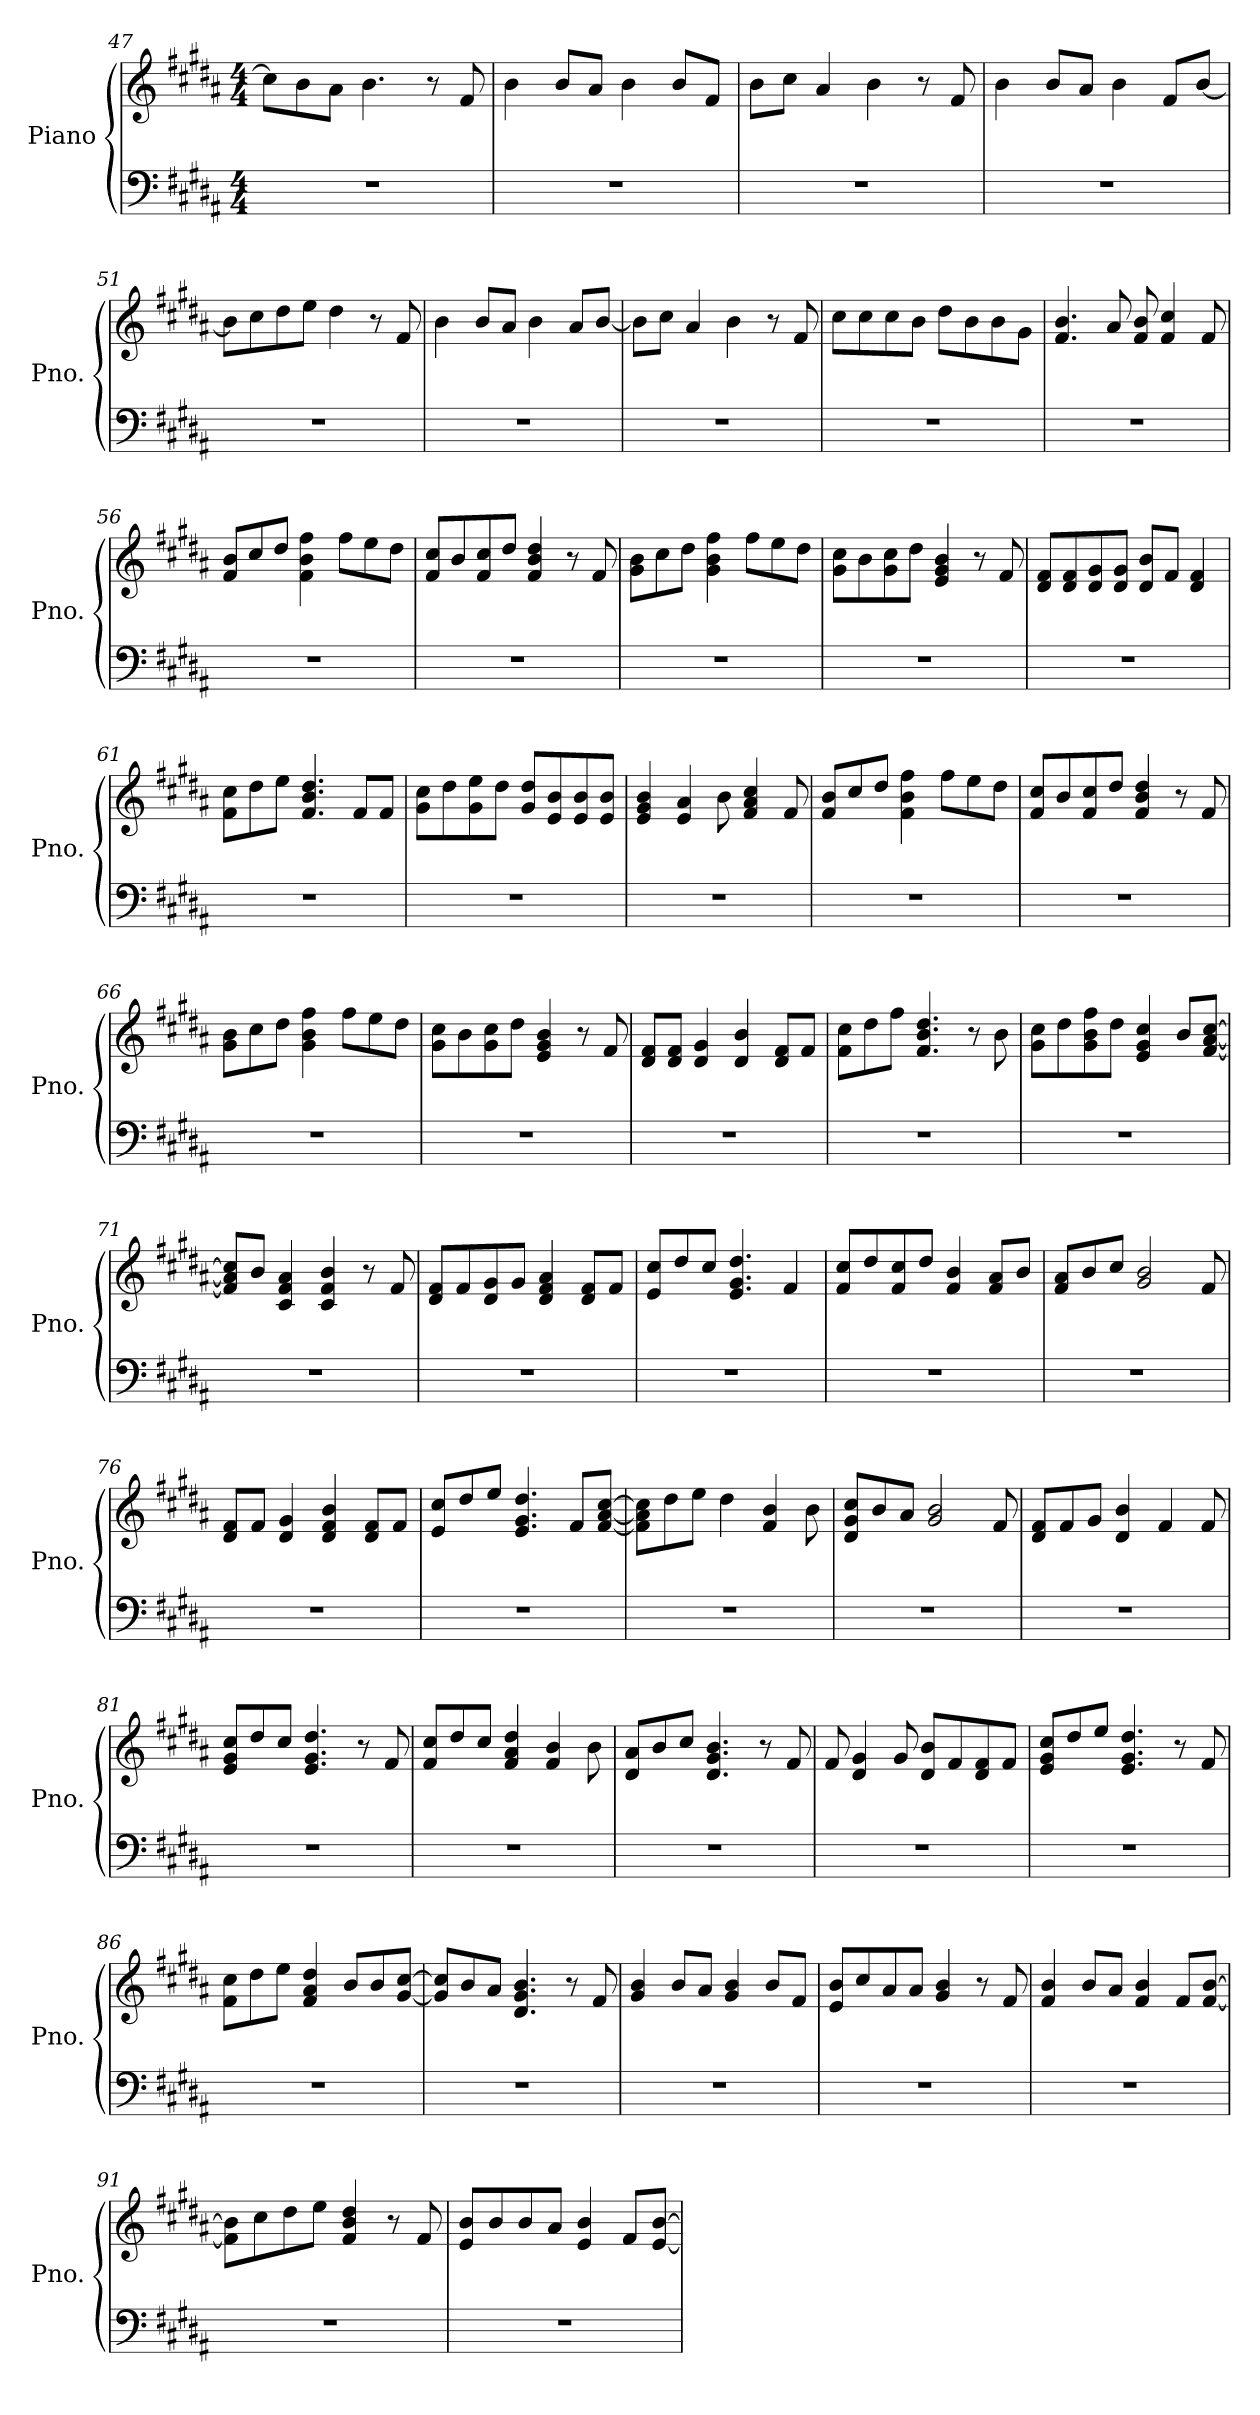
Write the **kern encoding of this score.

**kern	**kern
*part1	*part1
*staff2	*staff1
*I"Piano	*
*I'Pno.	*
*clefF4	*clefG2
*k[f#c#g#d#a#]	*k[f#c#g#d#a#]
*M4/4	*M4/4
=47	=47
1r	8cc#\L]
.	8b\
.	8a#\J
.	4.b\
.	8r
.	8f#/
=48	=48
1r	4b\
.	8b/L
.	8a#/J
.	4b\
.	8b/L
.	8f#/J
!!LO:LB:g=z
=49	=49
1r	8b\L
.	8cc#\J
.	4a#/
.	4b\
.	8r
.	8f#/
=50	=50
1r	4b\
.	8b/L
.	8a#/J
.	4b\
.	8f#/L
.	[8b/J
=51	=51
1r	8b\L]
.	8cc#\
.	8dd#\
.	8ee\J
.	4dd#\
.	8r
.	8f#/
=52	=52
1r	4b\
.	8b/L
.	8a#/J
.	4b\
.	8a#/L
.	[8b/J
=53	=53
1r	8b\L]
.	8cc#\J
.	4a#/
.	4b\
.	8r
.	8f#/
!!LO:LB:g=z
=54	=54
1r	8cc#\L
.	8cc#\
.	8cc#\
.	8b\J
.	8dd#\L
.	8b\
.	8b\
.	8g#\J
=55	=55
1r	4.f#/ 4.b/
.	8a#/
.	8f#/ 8b/
.	4f#/ 4cc#/
.	8f#/
=56	=56
1r	8f#/ 8b/L
.	8cc#/
.	8dd#/J
.	4f#\ 4b\ 4ff#\
.	8ff#\L
.	8ee\
.	8dd#\J
=57	=57
1r	8f#/ 8cc#/L
.	8b/
.	8f#/ 8cc#/
.	8dd#/J
.	4f#/ 4b/ 4dd#/
.	8r
.	8f#/
!!LO:LB:g=z
=58	=58
1r	8g#\ 8b\L
.	8cc#\
.	8dd#\J
.	4g#\ 4b\ 4ff#\
.	8ff#\L
.	8ee\
.	8dd#\J
=59	=59
1r	8g#\ 8cc#\L
.	8b\
.	8g#\ 8cc#\
.	8dd#\J
.	4e/ 4g#/ 4b/
.	8r
.	8f#/
=60	=60
1r	8d#/ 8f#/L
.	8d#/ 8f#/
.	8d#/ 8g#/
.	8d#/ 8g#/J
.	8d#/ 8b/L
.	8f#/J
.	4d#/ 4f#/
=61	=61
1r	8f#\ 8cc#\L
.	8dd#\
.	8ee\J
.	4.f#/ 4.b/ 4.dd#/
.	8f#/L
.	8f#/J
=62	=62
1r	8g#\ 8cc#\L
.	8dd#\
.	8g#\ 8ee\
.	8dd#\J
.	8g#/ 8dd#/L
.	8e/ 8b/
.	8e/ 8b/
.	8e/ 8b/J
!!LO:PB:g=z
=63	=63
1r	4e/ 4g#/ 4b/
.	4e/ 4a#/
.	8b\
.	4f#/ 4a#/ 4cc#/
.	8f#/
=64	=64
1r	8f#/ 8b/L
.	8cc#/
.	8dd#/J
.	4f#\ 4b\ 4ff#\
.	8ff#\L
.	8ee\
.	8dd#\J
=65	=65
1r	8f#/ 8cc#/L
.	8b/
.	8f#/ 8cc#/
.	8dd#/J
.	4f#/ 4b/ 4dd#/
.	8r
.	8f#/
=66	=66
1r	8g#\ 8b\L
.	8cc#\
.	8dd#\J
.	4g#\ 4b\ 4ff#\
.	8ff#\L
.	8ee\
.	8dd#\J
=67	=67
1r	8g#\ 8cc#\L
.	8b\
.	8g#\ 8cc#\
.	8dd#\J
.	4e/ 4g#/ 4b/
.	8r
.	8f#/
!!LO:LB:g=z
=68	=68
1r	8d#/ 8f#/L
.	8d#/ 8f#/J
.	4d#/ 4g#/
.	4d#/ 4b/
.	8d#/ 8f#/L
.	8f#/J
=69	=69
1r	8f#\ 8cc#\L
.	8dd#\
.	8ff#\J
.	4.f#/ 4.b/ 4.dd#/
.	8r
.	8b\
=70	=70
1r	8g#\ 8cc#\L
.	8dd#\
.	8g#\ 8b\ 8ff#\
.	8dd#\J
.	4e/ 4g#/ 4cc#/
.	8b/L
.	[8f#/ [8a#/ [8cc#/J
=71	=71
1r	8f#/] 8a#/] 8cc#/]L
.	8b/J
.	4c#/ 4f#/ 4a#/
.	4c#/ 4f#/ 4b/
.	8r
.	8f#/
=72	=72
1r	8d#/ 8f#/L
.	8f#/
.	8d#/ 8g#/
.	8g#/J
.	4d#/ 4f#/ 4a#/
.	8d#/ 8f#/L
.	8f#/J
!!LO:LB:g=z
=73	=73
1r	8e/ 8cc#/L
.	8dd#/
.	8cc#/J
.	4.e/ 4.g#/ 4.dd#/
.	4f#/
=74	=74
1r	8f#/ 8cc#/L
.	8dd#/
.	8f#/ 8cc#/
.	8dd#/J
.	4f#/ 4b/
.	8f#/ 8a#/L
.	8b/J
=75	=75
1r	8f#/ 8a#/L
.	8b/
.	8cc#/J
.	2g#/ 2b/
.	8f#/
=76	=76
1r	8d#/ 8f#/L
.	8f#/J
.	4d#/ 4g#/
.	4d#/ 4f#/ 4b/
.	8d#/ 8f#/L
.	8f#/J
=77	=77
1r	8e/ 8cc#/L
.	8dd#/
.	8ee/J
.	4.e/ 4.g#/ 4.dd#/
.	8f#/L
.	[8f#/ [8a#/ [8cc#/J
!!LO:LB:g=z
=78	=78
1r	8f#\] 8a#\] 8cc#\]L
.	8dd#\
.	8ee\J
.	4dd#\
.	4f#/ 4b/
.	8b\
=79	=79
1r	8d#/ 8g#/ 8cc#/L
.	8b/
.	8a#/J
.	2g#/ 2b/
.	8f#/
=80	=80
1r	8d#/ 8f#/L
.	8f#/
.	8g#/J
.	4d#/ 4b/
.	4f#/
.	8f#/
=81	=81
1r	8e/ 8g#/ 8cc#/L
.	8dd#/
.	8cc#/J
.	4.e/ 4.g#/ 4.dd#/
.	8r
.	8f#/
=82	=82
1r	8f#/ 8cc#/L
.	8dd#/
.	8cc#/J
.	4f#/ 4a#/ 4dd#/
.	4f#/ 4b/
.	8b\
!!LO:LB:g=z
=83	=83
1r	8d#/ 8a#/L
.	8b/
.	8cc#/J
.	4.d#/ 4.g#/ 4.b/
.	8r
.	8f#/
=84	=84
1r	8f#/
.	4d#/ 4g#/
.	8g#/
.	8d#/ 8b/L
.	8f#/
.	8d#/ 8f#/
.	8f#/J
=85	=85
1r	8e/ 8g#/ 8cc#/L
.	8dd#/
.	8ee/J
.	4.e/ 4.g#/ 4.dd#/
.	8r
.	8f#/
=86	=86
1r	8f#\ 8cc#\L
.	8dd#\
.	8ee\J
.	4f#/ 4a#/ 4dd#/
.	8b/L
.	8b/
.	[8g#/ [8cc#/J
!!LO:PB:g=z
=87	=87
1r	8g#/] 8cc#/]L
.	8b/
.	8a#/J
.	4.d#/ 4.g#/ 4.b/
.	8r
.	8f#/
=88	=88
1r	4g#/ 4b/
.	8b/L
.	8a#/J
.	4g#/ 4b/
.	8b/L
.	8f#/J
=89	=89
1r	8e/ 8b/L
.	8cc#/
.	8a#/
.	8a#/J
.	4g#/ 4b/
.	8r
.	8f#/
=90	=90
1r	4f#/ 4b/
.	8b/L
.	8a#/J
.	4f#/ 4b/
.	8f#/L
.	[8f#/ [8b/J
=91	=91
1r	8f#\] 8b\]L
.	8cc#\
.	8dd#\
.	8ee\J
.	4f#/ 4b/ 4dd#/
.	8r
.	8f#/
!!LO:LB:g=z
=92	=92
1r	8e/ 8b/L
.	8b/
.	8b/
.	8a#/J
.	4e/ 4b/
.	8f#/L
.	[8e/ [8b/J
=	=
*-	*-
